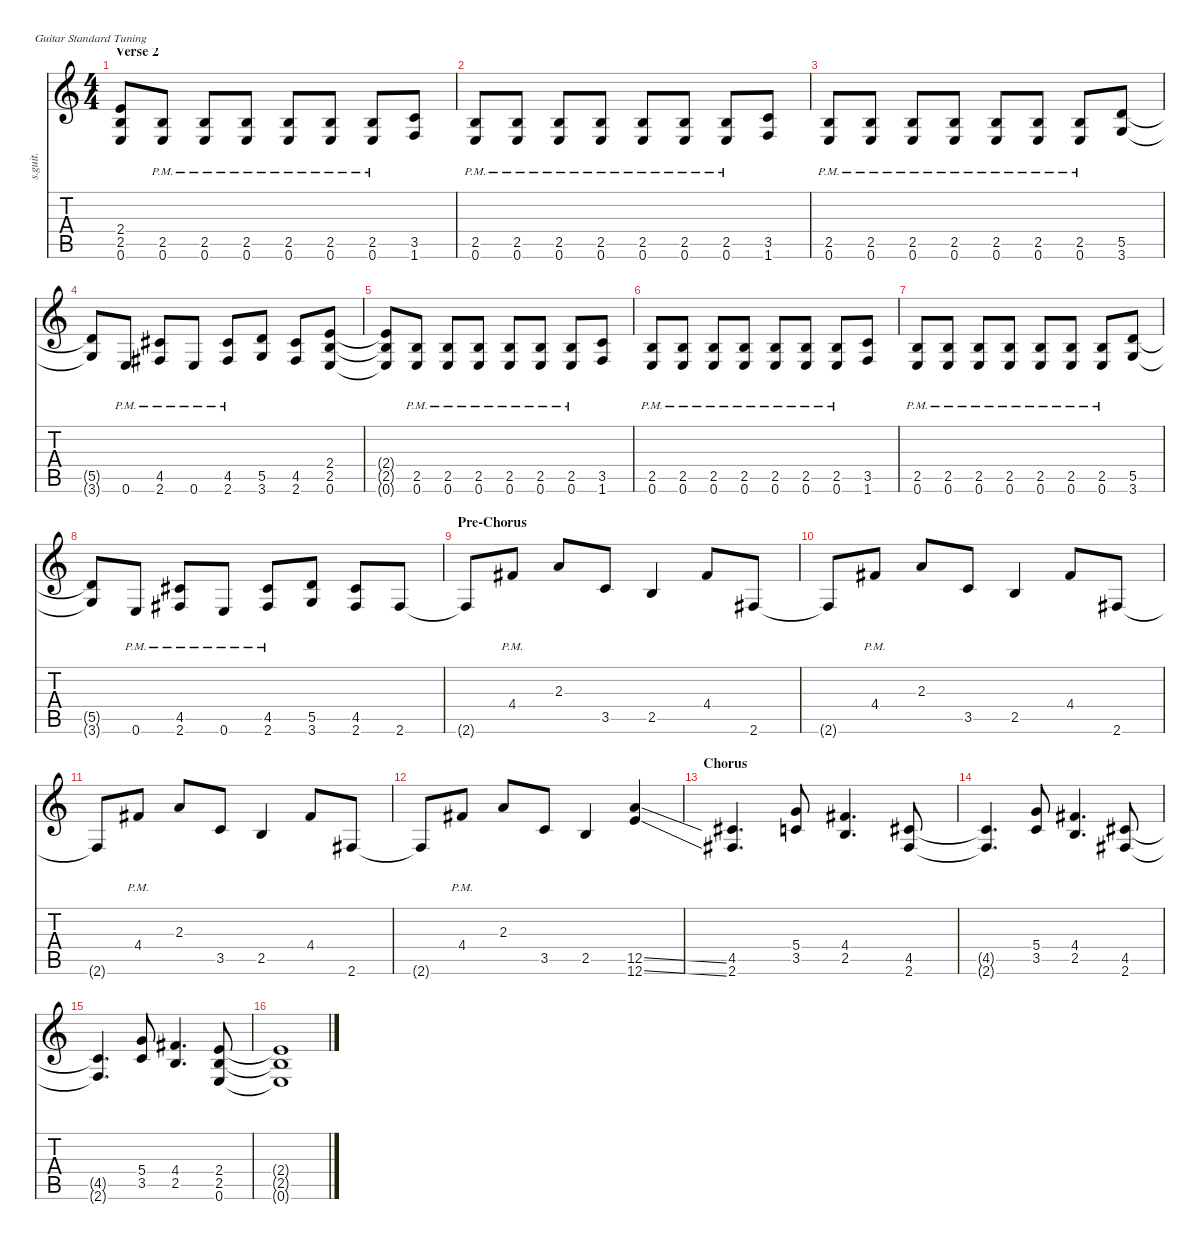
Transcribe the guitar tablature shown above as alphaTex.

\defaultSystemsLayout 4
\hideDynamics
\bracketExtendMode nobrackets
\track ("James Hetfield (Rhythm)" "s.guit.") {instrument distortionguitar}
\staff {score tabs}
\tuning (E4 B3 G3 D3 A2 E2)
\ts (4 4)
\section ("" "Verse 2")
\tempo (124 hide)
\clef g2
\ks c
(2.4{t} 2.5{t} 0.6{t}).8{lyrics (0 "") lyrics (1 "") lyrics (2 "") lyrics (3 "") lyrics (4 "") dy f} (2.5{pm} 0.6{pm}).8{lyrics (0 "") lyrics (1 "") lyrics (2 "") lyrics (3 "") lyrics (4 "")} (2.5{pm} 0.6{pm}).8{lyrics (0 "") lyrics (1 "") lyrics (2 "") lyrics (3 "") lyrics (4 "")} (2.5{pm} 0.6{pm}).8{lyrics (0 "") lyrics (1 "") lyrics (2 "") lyrics (3 "") lyrics (4 "")} (2.5{pm} 0.6{pm}).8{lyrics (0 "") lyrics (1 "") lyrics (2 "") lyrics (3 "") lyrics (4 "")} (2.5{pm} 0.6{pm}).8{lyrics (0 "") lyrics (1 "") lyrics (2 "") lyrics (3 "") lyrics (4 "")} (2.5{pm} 0.6{pm}).8{lyrics (0 "") lyrics (1 "") lyrics (2 "") lyrics (3 "") lyrics (4 "")} (3.5 1.6).8{lyrics (0 "") lyrics (1 "") lyrics (2 "") lyrics (3 "") lyrics (4 "")} |
(2.5{pm} 0.6{pm}).8{lyrics (0 "") lyrics (1 "") lyrics (2 "") lyrics (3 "") lyrics (4 "")} (2.5{pm} 0.6{pm}).8{lyrics (0 "") lyrics (1 "") lyrics (2 "") lyrics (3 "") lyrics (4 "")} (2.5{pm} 0.6{pm}).8{lyrics (0 "") lyrics (1 "") lyrics (2 "") lyrics (3 "") lyrics (4 "")} (2.5{pm} 0.6{pm}).8{lyrics (0 "") lyrics (1 "") lyrics (2 "") lyrics (3 "") lyrics (4 "")} (2.5{pm} 0.6{pm}).8{lyrics (0 "") lyrics (1 "") lyrics (2 "") lyrics (3 "") lyrics (4 "")} (2.5{pm} 0.6{pm}).8{lyrics (0 "") lyrics (1 "") lyrics (2 "") lyrics (3 "") lyrics (4 "")} (2.5{pm} 0.6{pm}).8{lyrics (0 "") lyrics (1 "") lyrics (2 "") lyrics (3 "") lyrics (4 "")} (3.5 1.6).8{lyrics (0 "") lyrics (1 "") lyrics (2 "") lyrics (3 "") lyrics (4 "")} |
(2.5{pm} 0.6{pm}).8{lyrics (0 "") lyrics (1 "") lyrics (2 "") lyrics (3 "") lyrics (4 "")} (2.5{pm} 0.6{pm}).8{lyrics (0 "") lyrics (1 "") lyrics (2 "") lyrics (3 "") lyrics (4 "")} (2.5{pm} 0.6{pm}).8{lyrics (0 "") lyrics (1 "") lyrics (2 "") lyrics (3 "") lyrics (4 "")} (2.5{pm} 0.6{pm}).8{lyrics (0 "") lyrics (1 "") lyrics (2 "") lyrics (3 "") lyrics (4 "")} (2.5{pm} 0.6{pm}).8{lyrics (0 "") lyrics (1 "") lyrics (2 "") lyrics (3 "") lyrics (4 "")} (2.5{pm} 0.6{pm}).8{lyrics (0 "") lyrics (1 "") lyrics (2 "") lyrics (3 "") lyrics (4 "")} (2.5{pm} 0.6{pm}).8{lyrics (0 "") lyrics (1 "") lyrics (2 "") lyrics (3 "") lyrics (4 "")} (5.5 3.6).8{lyrics (0 "") lyrics (1 "") lyrics (2 "") lyrics (3 "") lyrics (4 "")} |
(5.5{t} 3.6{t}).8{lyrics (0 "") lyrics (1 "") lyrics (2 "") lyrics (3 "") lyrics (4 "")} 0.6{pm}.8{lyrics (0 "") lyrics (1 "") lyrics (2 "") lyrics (3 "") lyrics (4 "")} (4.5{pm acc #} 2.6{pm acc #}).8{lyrics (0 "") lyrics (1 "") lyrics (2 "") lyrics (3 "") lyrics (4 "")} 0.6{pm}.8{lyrics (0 "") lyrics (1 "") lyrics (2 "") lyrics (3 "") lyrics (4 "")} (4.5{pm acc #} 2.6{pm acc #}).8{lyrics (0 "") lyrics (1 "") lyrics (2 "") lyrics (3 "") lyrics (4 "")} (5.5 3.6).8{lyrics (0 "") lyrics (1 "") lyrics (2 "") lyrics (3 "") lyrics (4 "")} (4.5{acc #} 2.6{acc #}).8{lyrics (0 "") lyrics (1 "") lyrics (2 "") lyrics (3 "") lyrics (4 "")} (2.4 2.5 0.6).8{lyrics (0 "") lyrics (1 "") lyrics (2 "") lyrics (3 "") lyrics (4 "")} |
(2.4{t} 2.5{t} 0.6{t}).8{lyrics (0 "") lyrics (1 "") lyrics (2 "") lyrics (3 "") lyrics (4 "")} (2.5{pm} 0.6{pm}).8{lyrics (0 "") lyrics (1 "") lyrics (2 "") lyrics (3 "") lyrics (4 "")} (2.5{pm} 0.6{pm}).8{lyrics (0 "") lyrics (1 "") lyrics (2 "") lyrics (3 "") lyrics (4 "")} (2.5{pm} 0.6{pm}).8{lyrics (0 "") lyrics (1 "") lyrics (2 "") lyrics (3 "") lyrics (4 "")} (2.5{pm} 0.6{pm}).8{lyrics (0 "") lyrics (1 "") lyrics (2 "") lyrics (3 "") lyrics (4 "")} (2.5{pm} 0.6{pm}).8{lyrics (0 "") lyrics (1 "") lyrics (2 "") lyrics (3 "") lyrics (4 "")} (2.5{pm} 0.6{pm}).8{lyrics (0 "") lyrics (1 "") lyrics (2 "") lyrics (3 "") lyrics (4 "")} (3.5 1.6).8{lyrics (0 "") lyrics (1 "") lyrics (2 "") lyrics (3 "") lyrics (4 "")} |
(2.5{pm} 0.6{pm}).8{lyrics (0 "") lyrics (1 "") lyrics (2 "") lyrics (3 "") lyrics (4 "")} (2.5{pm} 0.6{pm}).8{lyrics (0 "") lyrics (1 "") lyrics (2 "") lyrics (3 "") lyrics (4 "")} (2.5{pm} 0.6{pm}).8{lyrics (0 "") lyrics (1 "") lyrics (2 "") lyrics (3 "") lyrics (4 "")} (2.5{pm} 0.6{pm}).8{lyrics (0 "") lyrics (1 "") lyrics (2 "") lyrics (3 "") lyrics (4 "")} (2.5{pm} 0.6{pm}).8{lyrics (0 "") lyrics (1 "") lyrics (2 "") lyrics (3 "") lyrics (4 "")} (2.5{pm} 0.6{pm}).8{lyrics (0 "") lyrics (1 "") lyrics (2 "") lyrics (3 "") lyrics (4 "")} (2.5{pm} 0.6{pm}).8{lyrics (0 "") lyrics (1 "") lyrics (2 "") lyrics (3 "") lyrics (4 "")} (3.5 1.6).8{lyrics (0 "") lyrics (1 "") lyrics (2 "") lyrics (3 "") lyrics (4 "")} |
(2.5{pm} 0.6{pm}).8{lyrics (0 "") lyrics (1 "") lyrics (2 "") lyrics (3 "") lyrics (4 "")} (2.5{pm} 0.6{pm}).8{lyrics (0 "") lyrics (1 "") lyrics (2 "") lyrics (3 "") lyrics (4 "")} (2.5{pm} 0.6{pm}).8{lyrics (0 "") lyrics (1 "") lyrics (2 "") lyrics (3 "") lyrics (4 "")} (2.5{pm} 0.6{pm}).8{lyrics (0 "") lyrics (1 "") lyrics (2 "") lyrics (3 "") lyrics (4 "")} (2.5{pm} 0.6{pm}).8{lyrics (0 "") lyrics (1 "") lyrics (2 "") lyrics (3 "") lyrics (4 "")} (2.5{pm} 0.6{pm}).8{lyrics (0 "") lyrics (1 "") lyrics (2 "") lyrics (3 "") lyrics (4 "")} (2.5{pm} 0.6{pm}).8{lyrics (0 "") lyrics (1 "") lyrics (2 "") lyrics (3 "") lyrics (4 "")} (5.5 3.6).8{lyrics (0 "") lyrics (1 "") lyrics (2 "") lyrics (3 "") lyrics (4 "")} |
(5.5{t} 3.6{t}).8{lyrics (0 "") lyrics (1 "") lyrics (2 "") lyrics (3 "") lyrics (4 "")} 0.6{pm}.8{lyrics (0 "") lyrics (1 "") lyrics (2 "") lyrics (3 "") lyrics (4 "")} (4.5{pm acc #} 2.6{pm acc #}).8{lyrics (0 "") lyrics (1 "") lyrics (2 "") lyrics (3 "") lyrics (4 "")} 0.6{pm}.8{lyrics (0 "") lyrics (1 "") lyrics (2 "") lyrics (3 "") lyrics (4 "")} (4.5{pm acc #} 2.6{pm acc #}).8{lyrics (0 "") lyrics (1 "") lyrics (2 "") lyrics (3 "") lyrics (4 "")} (5.5 3.6).8{lyrics (0 "") lyrics (1 "") lyrics (2 "") lyrics (3 "") lyrics (4 "")} (4.5{acc #} 2.6{acc #}).8{lyrics (0 "") lyrics (1 "") lyrics (2 "") lyrics (3 "") lyrics (4 "")} 2.6{acc #}.8{lyrics (0 "") lyrics (1 "") lyrics (2 "") lyrics (3 "") lyrics (4 "")} |
\section ("" "Pre-Chorus")
2.6{t acc #}.8{lyrics (0 "") lyrics (1 "") lyrics (2 "") lyrics (3 "") lyrics (4 "")} 4.4{pm acc #}.8{lyrics (0 "") lyrics (1 "") lyrics (2 "") lyrics (3 "") lyrics (4 "")} 2.3.8{lyrics (0 "") lyrics (1 "") lyrics (2 "") lyrics (3 "") lyrics (4 "")} 3.5.8{lyrics (0 "") lyrics (1 "") lyrics (2 "") lyrics (3 "") lyrics (4 "")} 2.5.4{lyrics (0 "") lyrics (1 "") lyrics (2 "") lyrics (3 "") lyrics (4 "")} 4.4{acc #}.8{lyrics (0 "") lyrics (1 "") lyrics (2 "") lyrics (3 "") lyrics (4 "")} 2.6{acc #}.8{lyrics (0 "") lyrics (1 "") lyrics (2 "") lyrics (3 "") lyrics (4 "")} |
2.6{t acc #}.8{lyrics (0 "") lyrics (1 "") lyrics (2 "") lyrics (3 "") lyrics (4 "")} 4.4{pm acc #}.8{lyrics (0 "") lyrics (1 "") lyrics (2 "") lyrics (3 "") lyrics (4 "")} 2.3.8{lyrics (0 "") lyrics (1 "") lyrics (2 "") lyrics (3 "") lyrics (4 "")} 3.5.8{lyrics (0 "") lyrics (1 "") lyrics (2 "") lyrics (3 "") lyrics (4 "")} 2.5.4{lyrics (0 "") lyrics (1 "") lyrics (2 "") lyrics (3 "") lyrics (4 "")} 4.4{acc #}.8{lyrics (0 "") lyrics (1 "") lyrics (2 "") lyrics (3 "") lyrics (4 "")} 2.6{acc #}.8{lyrics (0 "") lyrics (1 "") lyrics (2 "") lyrics (3 "") lyrics (4 "")} |
2.6{t acc #}.8{lyrics (0 "") lyrics (1 "") lyrics (2 "") lyrics (3 "") lyrics (4 "")} 4.4{pm acc #}.8{lyrics (0 "") lyrics (1 "") lyrics (2 "") lyrics (3 "") lyrics (4 "")} 2.3.8{lyrics (0 "") lyrics (1 "") lyrics (2 "") lyrics (3 "") lyrics (4 "")} 3.5.8{lyrics (0 "") lyrics (1 "") lyrics (2 "") lyrics (3 "") lyrics (4 "")} 2.5.4{lyrics (0 "") lyrics (1 "") lyrics (2 "") lyrics (3 "") lyrics (4 "")} 4.4{acc #}.8{lyrics (0 "") lyrics (1 "") lyrics (2 "") lyrics (3 "") lyrics (4 "")} 2.6{acc #}.8{lyrics (0 "") lyrics (1 "") lyrics (2 "") lyrics (3 "") lyrics (4 "")} |
2.6{t acc #}.8{lyrics (0 "") lyrics (1 "") lyrics (2 "") lyrics (3 "") lyrics (4 "")} 4.4{pm acc #}.8{lyrics (0 "") lyrics (1 "") lyrics (2 "") lyrics (3 "") lyrics (4 "")} 2.3.8{lyrics (0 "") lyrics (1 "") lyrics (2 "") lyrics (3 "") lyrics (4 "")} 3.5.8{lyrics (0 "") lyrics (1 "") lyrics (2 "") lyrics (3 "") lyrics (4 "")} 2.5.4{lyrics (0 "") lyrics (1 "") lyrics (2 "") lyrics (3 "") lyrics (4 "")} (12.5{ss} 12.6{ss}).4{lyrics (0 "") lyrics (1 "") lyrics (2 "") lyrics (3 "") lyrics (4 "")} |
\section ("" "Chorus")
(4.5{acc #} 2.6{acc #}).4{d lyrics (0 "") lyrics (1 "") lyrics (2 "") lyrics (3 "") lyrics (4 "")} (5.4 3.5).8{lyrics (0 "") lyrics (1 "") lyrics (2 "") lyrics (3 "") lyrics (4 "")} (4.4{acc #} 2.5).4{d lyrics (0 "") lyrics (1 "") lyrics (2 "") lyrics (3 "") lyrics (4 "")} (4.5{acc #} 2.6{acc #}).8{lyrics (0 "") lyrics (1 "") lyrics (2 "") lyrics (3 "") lyrics (4 "")} |
(4.5{t acc #} 2.6{t acc #}).4{d lyrics (0 "") lyrics (1 "") lyrics (2 "") lyrics (3 "") lyrics (4 "")} (5.4 3.5).8{lyrics (0 "") lyrics (1 "") lyrics (2 "") lyrics (3 "") lyrics (4 "")} (4.4{acc #} 2.5).4{d lyrics (0 "") lyrics (1 "") lyrics (2 "") lyrics (3 "") lyrics (4 "")} (4.5{acc #} 2.6{acc #}).8{lyrics (0 "") lyrics (1 "") lyrics (2 "") lyrics (3 "") lyrics (4 "")} |
(4.5{t acc #} 2.6{t acc #}).4{d lyrics (0 "") lyrics (1 "") lyrics (2 "") lyrics (3 "") lyrics (4 "")} (5.4 3.5).8{lyrics (0 "") lyrics (1 "") lyrics (2 "") lyrics (3 "") lyrics (4 "")} (4.4{acc #} 2.5).4{d lyrics (0 "") lyrics (1 "") lyrics (2 "") lyrics (3 "") lyrics (4 "")} (2.4 2.5 0.6).8{lyrics (0 "") lyrics (1 "") lyrics (2 "") lyrics (3 "") lyrics (4 "")} |
(2.4{t} 2.5{t} 0.6{t}).1{lyrics (0 "") lyrics (1 "") lyrics (2 "") lyrics (3 "") lyrics (4 "")}
